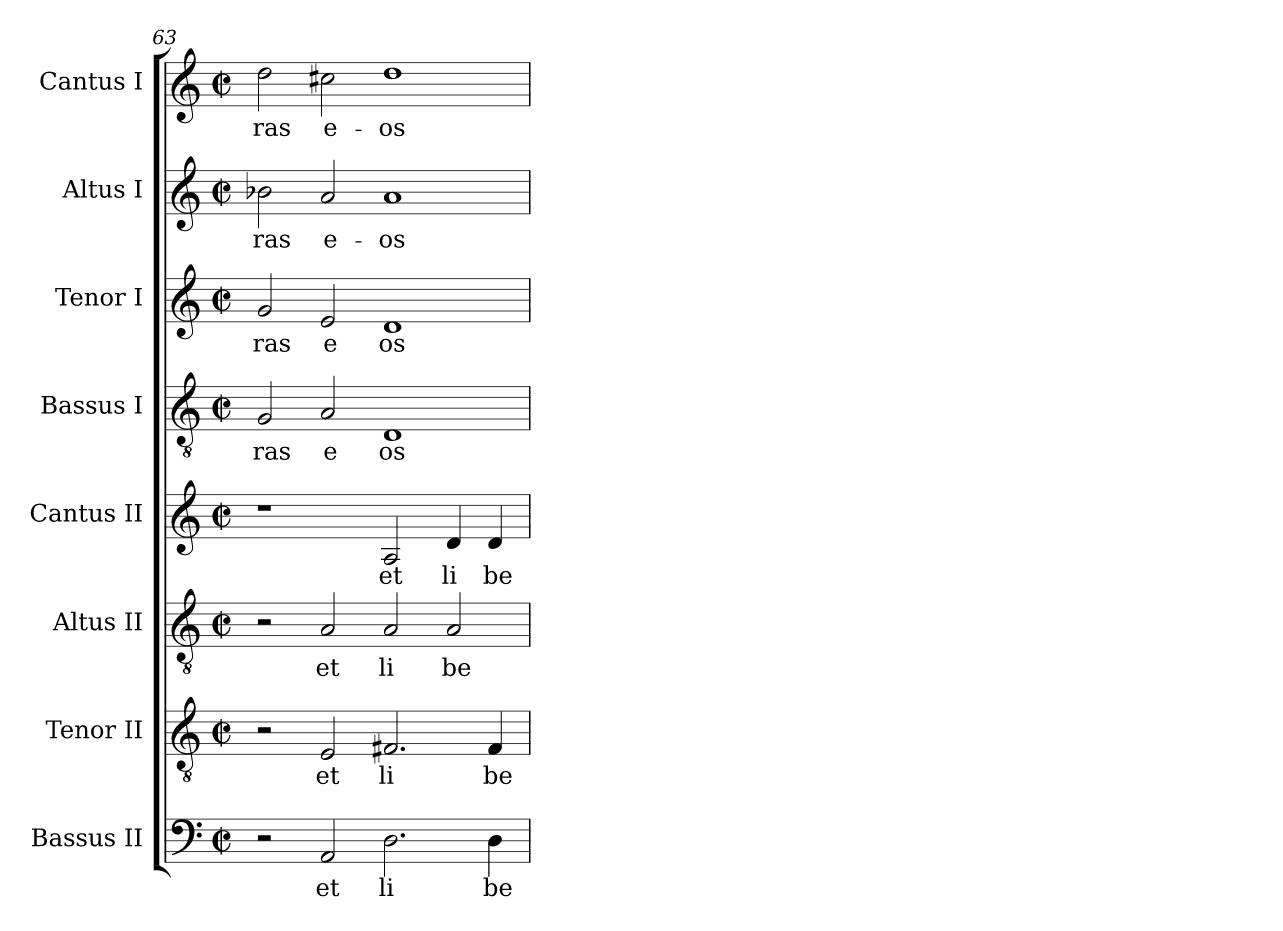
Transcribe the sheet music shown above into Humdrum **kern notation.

**kern	**text	**kern	**text	**kern	**text	**kern	**text	**kern	**text	**kern	**text	**kern	**text	**kern	**text
*part8	*part8	*part7	*part7	*part6	*part6	*part5	*part5	*part4	*part4	*part3	*part3	*part2	*part2	*part1	*part1
*staff8	*staff8	*staff7	*staff7	*staff6	*staff6	*staff5	*staff5	*staff4	*staff4	*staff3	*staff3	*staff2	*staff2	*staff1	*staff1
*I"Bassus II	*	*I"Tenor II	*	*I"Altus II	*	*I"Cantus II	*	*I"Bassus I	*	*I"Tenor I	*	*I"Altus I	*	*I"Cantus I	*
!!LO:PB:g=z
*clefF4	*	*clefGv2	*	*clefGv2	*	*clefG2	*	*clefGv2	*	*clefG2	*	*clefG2	*	*clefG2	*
*k[]	*	*k[]	*	*k[]	*	*k[]	*	*k[]	*	*k[]	*	*k[]	*	*k[]	*
*C:	*	*C:	*	*C:	*	*C:	*	*C:	*	*C:	*	*C:	*	*C:	*
*M2/2	*	*M2/2	*	*M2/2	*	*M2/2	*	*M2/2	*	*M2/2	*	*M2/2	*	*M2/2	*
*met(c|)	*	*met(c|)	*	*met(c|)	*	*met(c|)	*	*met(c|)	*	*met(c|)	*	*met(c|)	*	*met(c|)	*
=63	=63	=63	=63	=63	=63	=63	=63	=63	=63	=63	=63	=63	=63	=63	=63
!	!	!	!	!	!	!	!	!	!LO:LY:b:cj	!	!LO:LY:b:cj	!	!LO:LY:b:cj	!	!LO:LY:b:cj
2r	.	2r	.	2r	.	1r	.	2G/	ras	2g/	ras	2b-X\	ras	2dd\	ras
!	!LO:LY:b:cj	!	!LO:LY:b:cj	!	!LO:LY:b:cj	!	!	!	!LO:LY:b:cj	!	!LO:LY:b:cj	!	!LO:LY:b:cj	!	!LO:LY:b:cj
2AA/	et	2E/	et	2A/	et	.	.	2A/	e	2e/	e	2a/	e-	2cc#X\	e-
!	!LO:LY:b:cj	!	!LO:LY:b:cj	!	!LO:LY:b:cj	!	!LO:LY:b:cj	!	!LO:LY:b:cj	!	!LO:LY:b:cj	!	!LO:LY:b:cj	!	!LO:LY:b:cj
2.D\	li	2.F#X/	li	2A/	li	2A/	et	1D	os	1d	os	1a	-os	1dd	-os
!	!	!	!	!	!LO:LY:b:cj	!	!LO:LY:b:cj	!	!	!	!	!	!	!	!
.	.	.	.	2A/	be	4d/	li	.	.	.	.	.	.	.	.
!	!LO:LY:b:cj	!	!LO:LY:b:cj	!	!	!	!LO:LY:b:cj	!	!	!	!	!	!	!	!
4D\	be	4F#/	be	.	.	4d/	be	.	.	.	.	.	.	.	.
=	=	=	=	=	=	=	=	=	=	=	=	=	=	=	=
*-	*-	*-	*-	*-	*-	*-	*-	*-	*-	*-	*-	*-	*-	*-	*-
